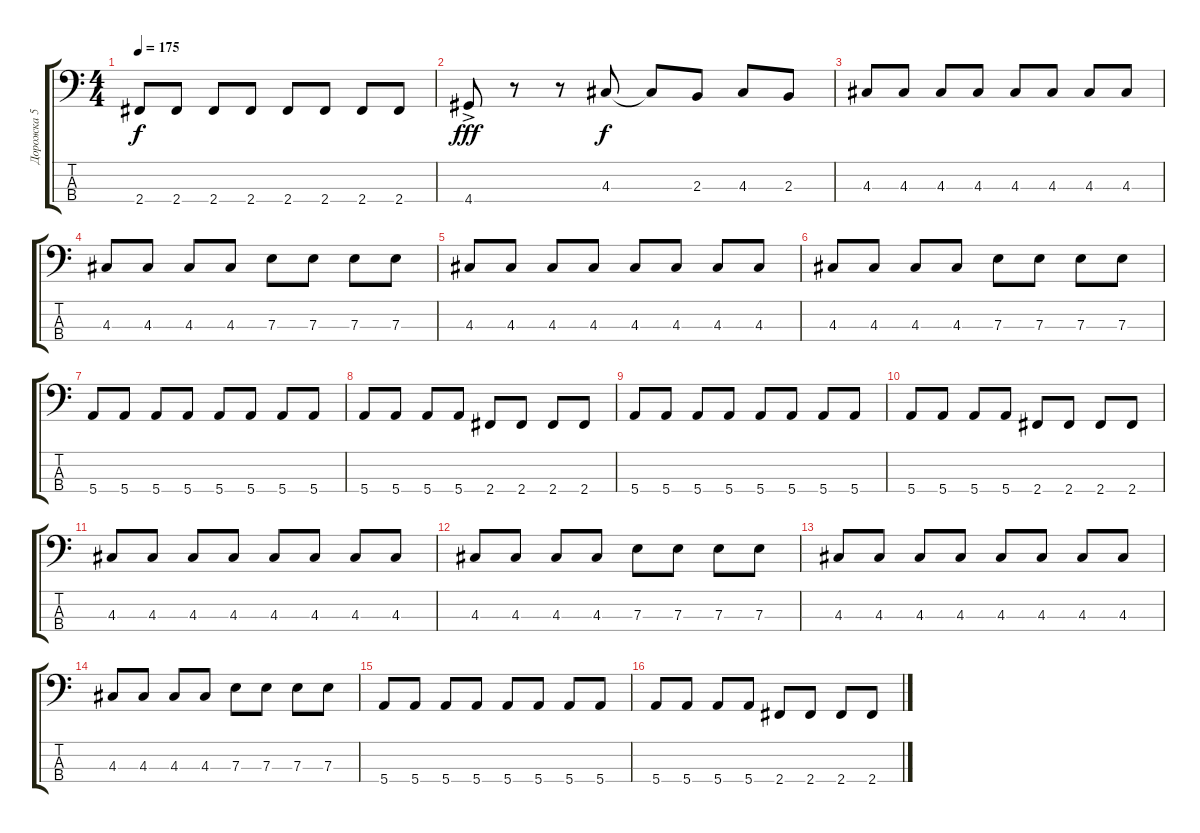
\track ("Дорожка 5" "Дорожка 5") {instrument electricbassfinger}
\staff {score tabs}
\tuning (G2 D2 A1 E1) {hide}
\ts (4 4)
\tempo 175
\clef f4
\ks c
2.4.8{dy f} 2.4.8 2.4.8 2.4.8 2.4.8 2.4.8 2.4.8 2.4.8 |
4.4{ac}.8{dy fff} r.8 r.8 4.3.8{dy f} 4.3{t}.8 2.3.8 4.3.8 2.3.8 |
4.3.8 4.3.8 4.3.8 4.3.8 4.3.8 4.3.8 4.3.8 4.3.8 |
4.3.8 4.3.8 4.3.8 4.3.8 7.3.8 7.3.8 7.3.8 7.3.8 |
4.3.8 4.3.8 4.3.8 4.3.8 4.3.8 4.3.8 4.3.8 4.3.8 |
4.3.8 4.3.8 4.3.8 4.3.8 7.3.8 7.3.8 7.3.8 7.3.8 |
5.4.8 5.4.8 5.4.8 5.4.8 5.4.8 5.4.8 5.4.8 5.4.8 |
5.4.8 5.4.8 5.4.8 5.4.8 2.4.8 2.4.8 2.4.8 2.4.8 |
5.4.8 5.4.8 5.4.8 5.4.8 5.4.8 5.4.8 5.4.8 5.4.8 |
5.4.8 5.4.8 5.4.8 5.4.8 2.4.8 2.4.8 2.4.8 2.4.8 |
4.3.8 4.3.8 4.3.8 4.3.8 4.3.8 4.3.8 4.3.8 4.3.8 |
4.3.8 4.3.8 4.3.8 4.3.8 7.3.8 7.3.8 7.3.8 7.3.8 |
4.3.8 4.3.8 4.3.8 4.3.8 4.3.8 4.3.8 4.3.8 4.3.8 |
4.3.8 4.3.8 4.3.8 4.3.8 7.3.8 7.3.8 7.3.8 7.3.8 |
5.4.8 5.4.8 5.4.8 5.4.8 5.4.8 5.4.8 5.4.8 5.4.8 |
5.4.8 5.4.8 5.4.8 5.4.8 2.4.8 2.4.8 2.4.8 2.4.8
